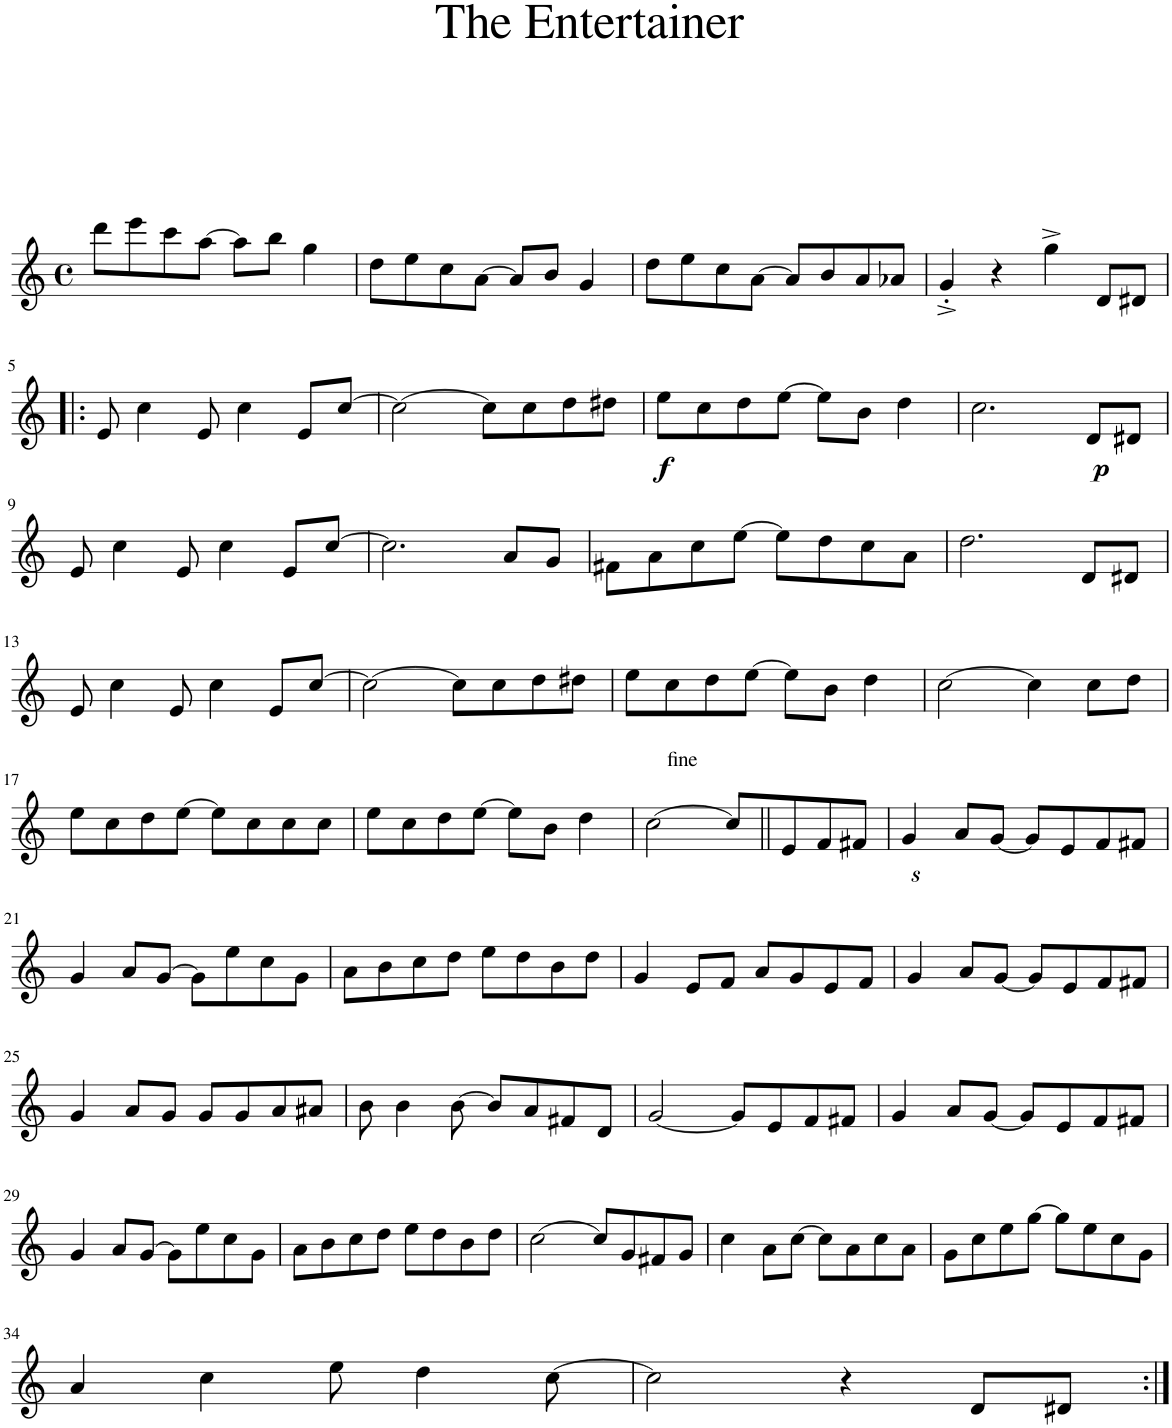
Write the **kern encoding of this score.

**kern	**dynam
*part1	*part1
*staff1	*staff1
*I"Piano	*
*I'Pno.	*
*clefG2	*
*k[]	*
*M4/4	*
*met(c)	*
=1	=1
8ddd\L	.
8eee\	.
8ccc\	.
[8aa\J	.
8aa\L]	.
8bb\J	.
4gg\	.
=2	=2
8dd\L	.
8ee\	.
8cc\	.
[8a\J	.
8a/L]	.
8b/J	.
4g/	.
=3	=3
8dd\L	.
8ee\	.
8cc\	.
[8a\J	.
8a/L]	.
8b/	.
8a/	.
8a-X/J	.
=4	=4
4g'^/	.
4r	.
4gg^\	.
8d/L	.
8d#X/J	.
!!LO:LB:g=z
=5!|:	=5!|:
8e/	.
4cc\	.
8e/	.
4cc\	.
8e/L	.
[8cc/J	.
=6	=6
2cc\_	.
8cc\L]	.
8cc\	.
8dd\	.
8dd#X\J	.
=7	=7
!	!LO:DY:b
8ee\L	f
8cc\	.
8dd\	.
[8ee\J	.
8ee\L]	.
8b\J	.
4dd\	.
=8	=8
2.cc\	.
!	!LO:DY:b
8d/L	p
8d#X/J	.
!!LO:LB:g=z
=9	=9
8e/	.
4cc\	.
8e/	.
4cc\	.
8e/L	.
[8cc/J	.
=10	=10
2.cc\]	.
8a/L	.
8g/J	.
=11	=11
8f#X\L	.
8a\	.
8cc\	.
[8ee\J	.
8ee\L]	.
8dd\	.
8cc\	.
8a\J	.
=12	=12
2.dd\	.
8d/L	.
8d#X/J	.
!!LO:LB:g=z
=13	=13
8e/	.
4cc\	.
8e/	.
4cc\	.
8e/L	.
[8cc/J	.
=14	=14
2cc\_	.
8cc\L]	.
8cc\	.
8dd\	.
8dd#X\J	.
=15	=15
8ee\L	.
8cc\	.
8dd\	.
[8ee\J	.
8ee\L]	.
8b\J	.
4dd\	.
=16	=16
[2cc\	.
4cc\]	.
8cc\L	.
8dd\J	.
!!LO:LB:g=z
=17	=17
8ee\L	.
8cc\	.
8dd\	.
[8ee\J	.
8ee\L]	.
8cc\	.
8cc\	.
8cc\J	.
=18	=18
8ee\L	.
8cc\	.
8dd\	.
[8ee\J	.
8ee\L]	.
8b\J	.
4dd\	.
=19	=19
[2cc\	.
8cc/L]	.
8e/	.
8f/	.
8f#X/J	.
=20	=20
!	!LO:DY:b
4g/	other-dynamics
8a/L	.
[8g/J	.
8g/L]	.
8e/	.
8f/	.
8f#X/J	.
!!LO:LB:g=z
=21	=21
4g/	.
8a/L	.
[8g/J	.
8g\L]	.
8ee\	.
8cc\	.
8g\J	.
=22	=22
8a\L	.
8b\	.
8cc\	.
8dd\J	.
8ee\L	.
8dd\	.
8b\	.
8dd\J	.
=23	=23
4g/	.
8e/L	.
8f/J	.
8a/L	.
8g/	.
8e/	.
8f/J	.
=24	=24
4g/	.
8a/L	.
[8g/J	.
8g/L]	.
8e/	.
8f/	.
8f#X/J	.
!!LO:LB:g=z
=25	=25
4g/	.
8a/L	.
8g/J	.
8g/L	.
8g/	.
8a/	.
8a#X/J	.
=26	=26
8b\	.
4b\	.
[8b\	.
8b/L]	.
8a/	.
8f#X/	.
8d/J	.
=27	=27
[2g/	.
8g/L]	.
8e/	.
8f/	.
8f#X/J	.
=28	=28
4g/	.
8a/L	.
[8g/J	.
8g/L]	.
8e/	.
8f/	.
8f#X/J	.
!!LO:LB:g=z
=29	=29
4g/	.
8a/L	.
[8g/J	.
8g\L]	.
8ee\	.
8cc\	.
8g\J	.
=30	=30
8a\L	.
8b\	.
8cc\	.
8dd\J	.
8ee\L	.
8dd\	.
8b\	.
8dd\J	.
=31	=31
[2cc\	.
8cc/L]	.
8g/	.
8f#X/	.
8g/J	.
=32	=32
4cc\	.
8a\L	.
[8cc\J	.
8cc\L]	.
8a\	.
8cc\	.
8a\J	.
=33	=33
8g\L	.
8cc\	.
8ee\	.
[8gg\J	.
8gg\L]	.
8ee\	.
8cc\	.
8g\J	.
!!LO:LB:g=z
=34	=34
4a/	.
4cc\	.
8ee\	.
4dd\	.
[8cc\	.
=35	=35
2cc\]	.
4r	.
8d/L	.
8d#X/J	.
=:|!	=:|!
*-	*-
